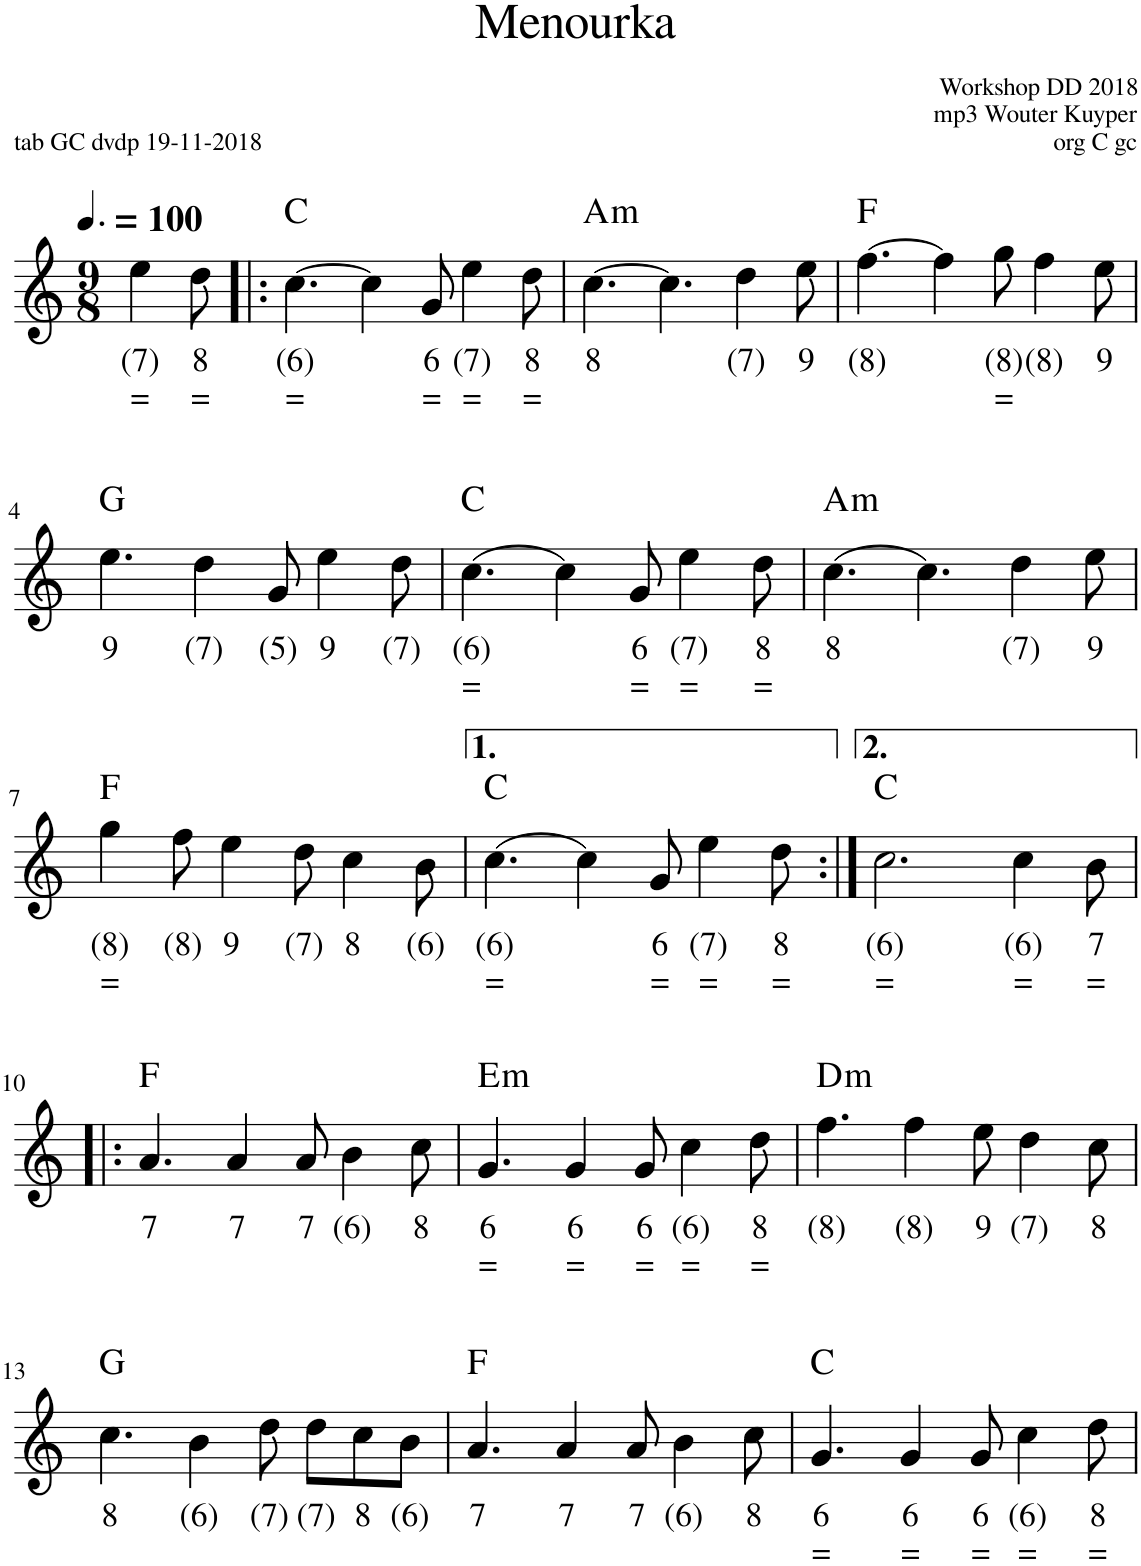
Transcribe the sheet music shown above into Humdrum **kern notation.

**kern	**kern	**text	**text	**harte
*part2	*part1	*part1	*part1	*part1
*staff2	*staff1	*staff1	*staff1	*
*I"Stem	*I"Stem	*	*	*
*stria5	*	*	*	*
*clefG2	*clefG2	*	*	*
*k[]	*k[]	*	*	*
*M9/8	*M9/8	*	*	*
*MM150	*MM150	*	*	*
=	=	=	=	=
!LO:TX:a:t=BEGELEIDING	!	!	!	!
!	!	!LO:LY:b	!LO:LY:b	!
4r	4ee\	(7)	=	.
!	!	!LO:LY:b	!LO:LY:b	!
8r	8dd\	8	=	.
=1!|:	=1!|:	=1!|:	=1!|:	=1!|:
!	!	!LO:LY:b	!LO:LY:b	!
4cc	[4.cc\	(6)	=	C:maj
8r	.	.	.	.
4r	4cc\]	.	.	.
!	!	!LO:LY:b	!LO:LY:b	!
8r	8g/	6	=	.
!	!	!LO:LY:b	!LO:LY:b	!
4cc	4ee\	(7)	=	.
!	!	!LO:LY:b	!LO:LY:b	!
8r	8dd\	8	=	.
=2	=2	=2	=2	=2
!	!	!LO:LY:b	!	!LO:H:kt=m
4a	[4.cc\	8	.	A:min
8r	.	.	.	.
4r	4.cc\]	.	.	.
8r	.	.	.	.
!	!	!LO:LY:b	!	!
4a	4dd\	(7)	.	.
!	!	!LO:LY:b	!	!
8r	8ee\	9	.	.
=3	=3	=3	=3	=3
!	!	!LO:LY:b	!	!
4f	[4.ff\	(8)	.	F:maj
8r	.	.	.	.
4r	4ff\]	.	.	.
!	!	!LO:LY:b	!LO:LY:b	!
8r	8gg\	(8)	=	.
!	!	!LO:LY:b	!	!
4f	4ff\	(8)	.	.
!	!	!LO:LY:b	!	!
8r	8ee\	9	.	.
!!LO:LB:g=z
=4	=4	=4	=4	=4
!	!	!LO:LY:b	!	!
4g	4.ee\	9	.	G:maj
8r	.	.	.	.
!	!	!LO:LY:b	!	!
4r	4dd\	(7)	.	.
!	!	!LO:LY:b	!	!
8r	8g/	(5)	.	.
!	!	!LO:LY:b	!	!
4g	4ee\	9	.	.
!	!	!LO:LY:b	!	!
8r	8dd\	(7)	.	.
=5	=5	=5	=5	=5
!	!	!LO:LY:b	!LO:LY:b	!
4cc	[4.cc\	(6)	=	C:maj
8r	.	.	.	.
4r	4cc\]	.	.	.
!	!	!LO:LY:b	!LO:LY:b	!
8r	8g/	6	=	.
!	!	!LO:LY:b	!LO:LY:b	!
4cc	4ee\	(7)	=	.
!	!	!LO:LY:b	!LO:LY:b	!
8r	8dd\	8	=	.
=6	=6	=6	=6	=6
!	!	!LO:LY:b	!	!LO:H:kt=m
4a	[4.cc\	8	.	A:min
8r	.	.	.	.
4r	4.cc\]	.	.	.
8r	.	.	.	.
!	!	!LO:LY:b	!	!
4a	4dd\	(7)	.	.
!	!	!LO:LY:b	!	!
8r	8ee\	9	.	.
!!LO:LB:g=z
=7	=7	=7	=7	=7
!	!	!LO:LY:b	!LO:LY:b	!
4f	4gg\	(8)	=	F:maj
!	!	!LO:LY:b	!	!
8r	8ff\	(8)	.	.
!	!	!LO:LY:b	!	!
4r	4ee\	9	.	.
!	!	!LO:LY:b	!	!
8r	8dd\	(7)	.	.
!	!	!LO:LY:b	!	!
4f	4cc\	8	.	.
!	!	!LO:LY:b	!	!
8r	8b\	(6)	.	.
=8	=8	=8	=8	=8
!	!	!LO:LY:b	!LO:LY:b	!
4c	[4.cc\	(6)	=	C:maj
8r	.	.	.	.
4r	4cc\]	.	.	.
!	!	!LO:LY:b	!LO:LY:b	!
8r	8g/	6	=	.
!	!	!LO:LY:b	!LO:LY:b	!
4c	4ee\	(7)	=	.
!	!	!LO:LY:b	!LO:LY:b	!
8r	8dd\	8	=	.
=9:|!	=9:|!	=9:|!	=9:|!	=9:|!
!	!	!LO:LY:b	!LO:LY:b	!
4c	2.cc\	(6)	=	C:maj
8r	.	.	.	.
4r	.	.	.	.
8r	.	.	.	.
!	!	!LO:LY:b	!LO:LY:b	!
4c	4cc\	(6)	=	.
!	!	!LO:LY:b	!LO:LY:b	!
8r	8b\	7	=	.
!!LO:LB:g=z
=10!|:	=10!|:	=10!|:	=10!|:	=10!|:
!	!	!LO:LY:b	!	!
4f	4.a/	7	.	F:maj
8r	.	.	.	.
!	!	!LO:LY:b	!	!
4f	4a/	7	.	.
!	!	!LO:LY:b	!	!
8r	8a/	7	.	.
!	!	!LO:LY:b	!	!
4r	4b\	(6)	.	.
!	!	!LO:LY:b	!	!
8f	8cc\	8	.	.
=11	=11	=11	=11	=11
!	!	!LO:LY:b	!LO:LY:b	!LO:H:kt=m
4e	4.g/	6	=	E:min
8r	.	.	.	.
!	!	!LO:LY:b	!LO:LY:b	!
4e	4g/	6	=	.
!	!	!LO:LY:b	!LO:LY:b	!
8r	8g/	6	=	.
!	!	!LO:LY:b	!LO:LY:b	!
4r	4cc\	(6)	=	.
!	!	!LO:LY:b	!LO:LY:b	!
8e	8dd\	8	=	.
=12	=12	=12	=12	=12
!	!	!LO:LY:b	!	!LO:H:kt=m
4d	4.ff\	(8)	.	D:min
8r	.	.	.	.
!	!	!LO:LY:b	!	!
4d	4ff\	(8)	.	.
!	!	!LO:LY:b	!	!
8r	8ee\	9	.	.
!	!	!LO:LY:b	!	!
4r	4dd\	(7)	.	.
!	!	!LO:LY:b	!	!
8d	8cc\	8	.	.
!!LO:LB:g=z
=13	=13	=13	=13	=13
!	!	!LO:LY:b	!	!
4g	4.cc\	8	.	G:maj
8r	.	.	.	.
!	!	!LO:LY:b	!	!
4g	4b\	(6)	.	.
!	!	!LO:LY:b	!	!
8r	8dd\	(7)	.	.
!	!	!LO:LY:b	!	!
4r	8dd\L	(7)	.	.
!	!	!LO:LY:b	!	!
.	8cc\	8	.	.
!	!	!LO:LY:b	!	!
8g	8b\J	(6)	.	.
=14	=14	=14	=14	=14
!	!	!LO:LY:b	!	!
4f	4.a/	7	.	F:maj
8r	.	.	.	.
!	!	!LO:LY:b	!	!
4f	4a/	7	.	.
!	!	!LO:LY:b	!	!
8r	8a/	7	.	.
!	!	!LO:LY:b	!	!
4r	4b\	(6)	.	.
!	!	!LO:LY:b	!	!
8f	8cc\	8	.	.
=15	=15	=15	=15	=15
!	!	!LO:LY:b	!LO:LY:b	!
4cc	4.g/	6	=	C:maj
8r	.	.	.	.
!	!	!LO:LY:b	!LO:LY:b	!
4cc	4g/	6	=	.
!	!	!LO:LY:b	!LO:LY:b	!
8r	8g/	6	=	.
!	!	!LO:LY:b	!LO:LY:b	!
4r	4cc\	(6)	=	.
!	!	!LO:LY:b	!LO:LY:b	!
8cc	8dd\	8	=	.
=	=	=	=	=
*-	*-	*-	*-	*-
